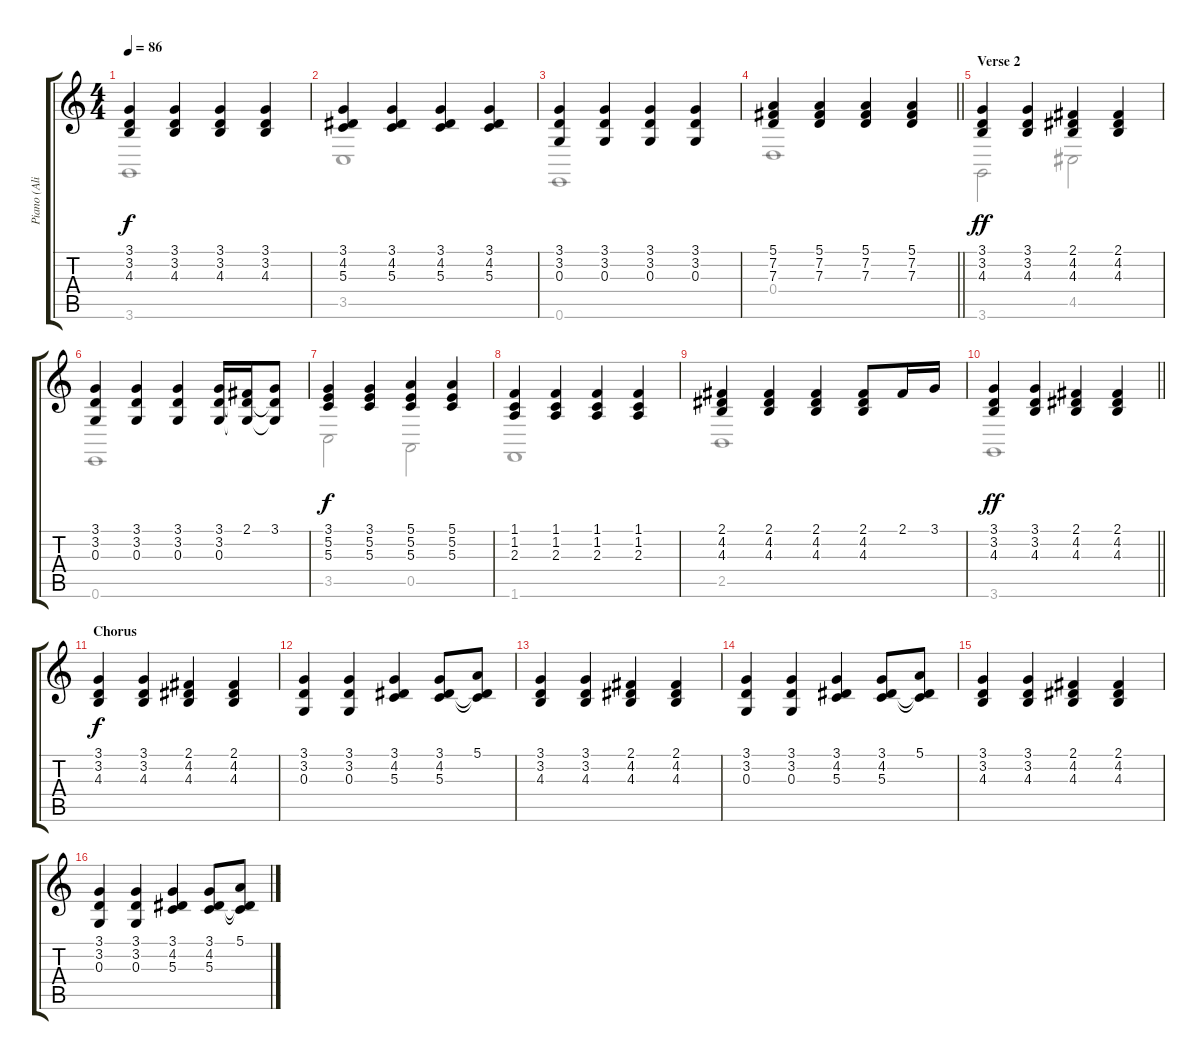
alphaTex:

\track ("Piano (Ali)" "Piano (Ali") {instrument acousticgrandpiano}
\staff {score tabs}
\tuning (E4 B3 G3 D3 A2 E2) {hide}
\voice
\ts (4 4)
\tempo 86
\clef g2
\ks c
(3.1 3.2 4.3).4{dy f} (3.1 3.2 4.3).4 (3.1 3.2 4.3).4 (3.1 3.2 4.3).4 |
(3.1 4.2 5.3).4 (3.1 4.2 5.3).4 (3.1 4.2 5.3).4 (3.1 4.2 5.3).4 |
(3.1 3.2 0.3).4 (3.1 3.2 0.3).4 (3.1 3.2 0.3).4 (3.1 3.2 0.3).4 |
\barLineRight lightlight
(5.1 7.2 7.3).4 (5.1 7.2 7.3).4 (5.1 7.2 7.3).4 (5.1 7.2 7.3).4 |
\section ("" "Verse 2")
(3.1 3.2 4.3).4{dy ff} (3.1 3.2 4.3).4 (2.1 4.2 4.3).4 (2.1 4.2 4.3).4 |
(3.1 3.2 0.3).4 (3.1 3.2 0.3).4 (3.1 3.2 0.3).4 (3.1 3.2 0.3).16 (2.1 3.2{t} 0.3{t}).16 (3.1 3.2{t} 0.3{t}).8 |
(3.1 5.2 5.3).4{dy f} (3.1 5.2 5.3).4 (5.1 5.2 5.3).4 (5.1 5.2 5.3).4 |
(1.1 1.2 2.3).4 (1.1 1.2 2.3).4 (1.1 1.2 2.3).4 (1.1 1.2 2.3).4 |
(2.1 4.2 4.3).4 (2.1 4.2 4.3).4 (2.1 4.2 4.3).4 (2.1 4.2 4.3).8 2.1.16 3.1.16 |
\barLineRight lightlight
(3.1 3.2 4.3).4{dy ff} (3.1 3.2 4.3).4 (2.1 4.2 4.3).4 (2.1 4.2 4.3).4 |
\section ("" "Chorus")
(3.1 3.2 4.3).4{dy f} (3.1 3.2 4.3).4 (2.1 4.2 4.3).4 (2.1 4.2 4.3).4 |
(3.1 3.2 0.3).4 (3.1 3.2 0.3).4 (3.1 4.2 5.3).4 (3.1 4.2 5.3).8 (5.1 4.2{t} 5.3{t}).8 |
(3.1 3.2 4.3).4 (3.1 3.2 4.3).4 (2.1 4.2 4.3).4 (2.1 4.2 4.3).4 |
(3.1 3.2 0.3).4 (3.1 3.2 0.3).4 (3.1 4.2 5.3).4 (3.1 4.2 5.3).8 (5.1 4.2{t} 5.3{t}).8 |
(3.1 3.2 4.3).4 (3.1 3.2 4.3).4 (2.1 4.2 4.3).4 (2.1 4.2 4.3).4 |
(3.1 3.2 0.3).4 (3.1 3.2 0.3).4 (3.1 4.2 5.3).4 (3.1 4.2 5.3).8 (5.1 4.2{t} 5.3{t}).8
\voice
\clef g2
\ottava regular
\simile none
\ks c
3.6.1{dy f} |
3.5.1 |
0.6.1 |
\barLineRight lightlight
0.4.1 |
3.6.2 4.5.2 |
0.6.1 |
3.5.2 0.5.2 |
1.6.1 |
2.5.1 |
\barLineRight lightlight
3.6.1 |
|
|
|
|
|
